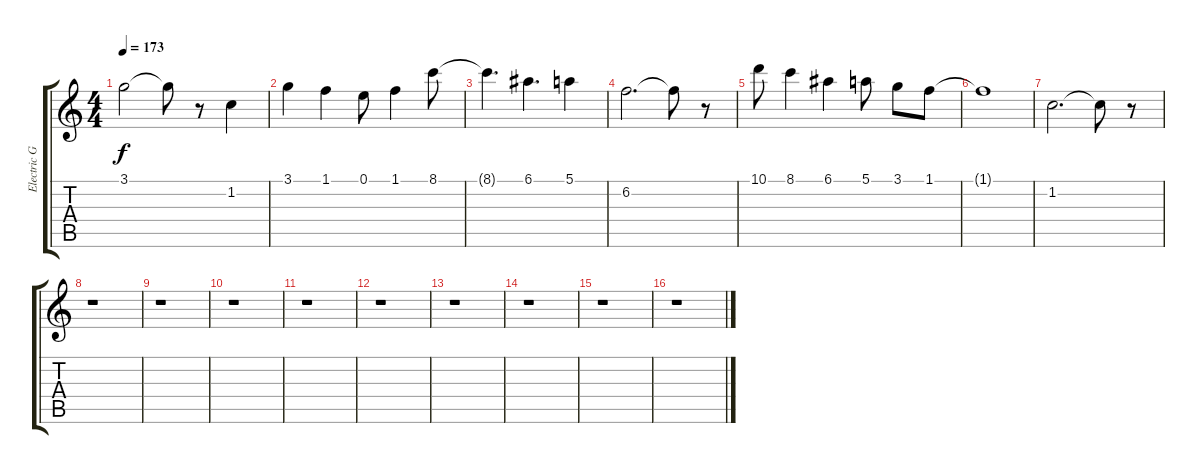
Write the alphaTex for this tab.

\track ("Electric Guitar" "Electric G") {instrument distortionguitar}
\staff {score tabs}
\tuning (E4 B3 G3 D3 A2 E2) {hide}
\ts (4 4)
\tempo 173
\clef g2
\ks c
3.1{t}.2{dy f} 3.1{t}.8 r.8 1.2.4 |
3.1.4 1.1.4 0.1.8 1.1.4 8.1.8 |
8.1{t}.4{d} 6.1.4{d} 5.1.4 |
6.2.2{d} 6.2{t}.8 r.8 |
10.1.8 8.1.4 6.1.4 5.1.8 3.1.8 1.1.8 |
1.1{t}.1 |
1.2.2{d} 1.2{t}.8 r.8 |
r.1 |
r.1 |
r.1 |
r.1 |
r.1 |
r.1 |
r.1 |
r.1 |
r.1
